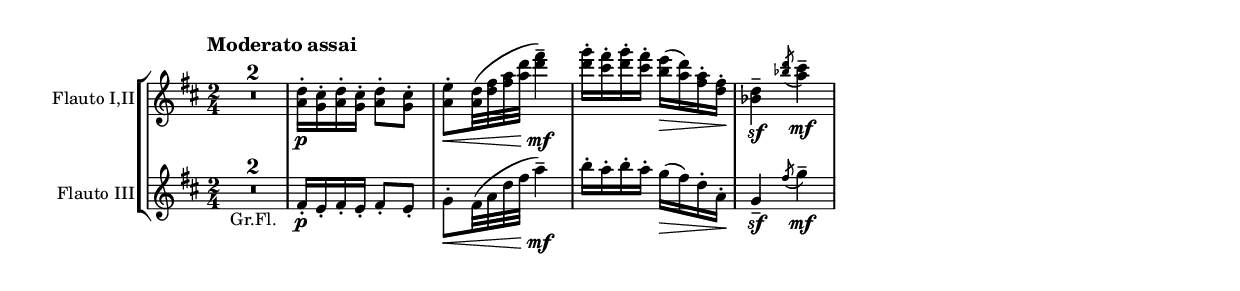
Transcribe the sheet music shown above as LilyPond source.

\version "2.11.57"
#(set-global-staff-size 15)
\paper {
  line-width = 16\cm
  indent = 0\cm
}

% NR 2.whatever  Wind 

% Tchaikovsky
% Nutcracker Suite, VII Dance of the Merlitons
\score {
  \new StaffGroup <<
    \new Staff \relative c'' {
      \set Staff.instrumentName = "Flauto I,II"
      \once \override Score.RehearsalMark #'self-alignment-X = #-1
      \once \override Score.RehearsalMark #'break-align-symbols =
#'(time-signature)
      \once \override Score.TimeSignature
#'break-align-anchor-alignment = #LEFT
      \once \override Score.RehearsalMark #'padding = #4
      \mark \markup \large \bold {Moderato assai}
      \key d \major
      \time 2/4
      \compressFullBarRests
      R2*2
      <d a>16-.\p <cis g>-. <d a>-. <cis g>-. <d a>8-. <cis g>-.
      <e a,>-.\< <d a>32( <fis d> <a fis> <d a> <fis d>4--)\mf
      <g d>16-. <fis cis>-. <g d>-. <fis cis>-.
        <e b>(\> <d a>) <a fis>-. <fis d>-.\!
      <d bes>4--\sf \acciaccatura {<d' bes>8} <cis a>4--\mf
    }
    \new Staff \relative c' {
      \set Staff.instrumentName = "Flauto III"
      \key d \major
      \time 2/4
      \compressFullBarRests
      R2*2_\markup{Gr.Fl.}
      fis16-.\p e-. fis-. e-. fis8-. e-.
      g8-.\< fis32( a d fis a4--)\mf
      b16-. a-. b-. a-. g(\> fis) d-. a-.\!
      g4--\sf \acciaccatura fis'8 g4--\mf
    }
  >>
}

